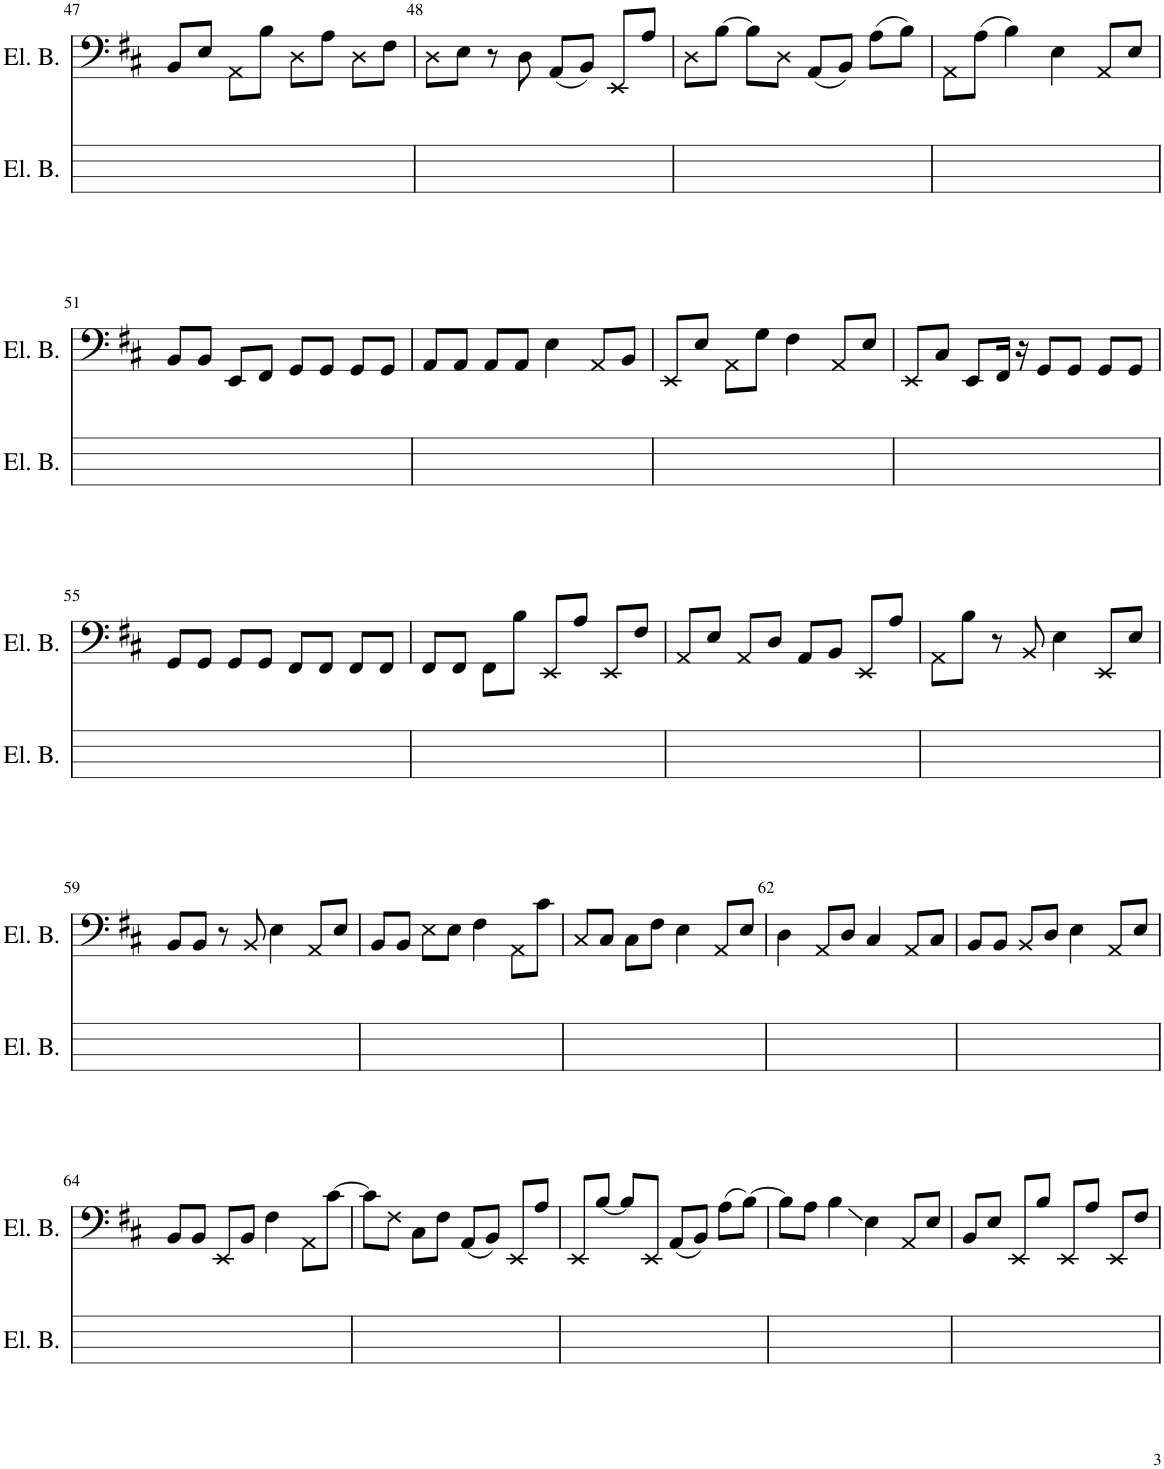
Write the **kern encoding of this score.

**kern	**kern
*part2	*part1
*staff2	*staff1
*I"Electric Bass	*I"Electric Bass
*I'El. B.	*I'El. B.
!!LO:PB:g=z
*	*clefF4
*Trd7c12	*Trd7c12
*k[f#c#]	*k[f#c#]
*M4/4	*M4/4
=47	=47
1r	8BB/L
.	8E/J
.	8AA\L
.	8B\J
.	8D\L
.	8A\J
.	8D\L
.	8F#\J
=48	=48
1r	8D\L
.	8E\J
.	8r
.	8D\
.	(8AA/L
.	8BB/J)
.	8EE/L
.	8A/J
=49	=49
1r	8D\L
.	[8B\J
.	8B\L]
.	8D\J
.	(8AA/L
.	8BB/J)
.	(8A\L
.	8B\J)
=50	=50
1r	8AA\L
.	(8A\J
.	4B\)
.	4E\
.	8AA/L
.	8E/J
!!LO:LB:g=z
=51	=51
1r	8BB/L
.	8BB/J
.	8EE/L
.	8FF#/J
.	8GG/L
.	8GG/J
.	8GG/L
.	8GG/J
=52	=52
1r	8AA/L
.	8AA/J
.	8AA/L
.	8AA/J
.	4E\
.	8AA/L
.	8BB/J
=53	=53
1r	8EE/L
.	8E/J
.	8AA\L
.	8G\J
.	4F#\
.	8AA/L
.	8E/J
=54	=54
1r	8EE/L
.	8C#/J
.	8EE/L
.	16FF#/Jk
.	16r
.	8GG/L
.	8GG/J
.	8GG/L
.	8GG/J
!!LO:LB:g=z
=55	=55
1r	8GG/L
.	8GG/J
.	8GG/L
.	8GG/J
.	8FF#/L
.	8FF#/J
.	8FF#/L
.	8FF#/J
=56	=56
1r	8FF#/L
.	8FF#/J
.	8FF#\L
.	8B\J
.	8EE/L
.	8A/J
.	8EE/L
.	8F#/J
=57	=57
1r	8AA/L
.	8E/J
.	8AA/L
.	8D/J
.	8AA/L
.	8BB/J
.	8EE/L
.	8A/J
=58	=58
1r	8AA\L
.	8B\J
.	8r
.	8BB/
.	4E\
.	8EE/L
.	8E/J
!!LO:LB:g=z
=59	=59
1r	8BB/L
.	8BB/J
.	8r
.	8BB/
.	4E\
.	8AA/L
.	8E/J
=60	=60
1r	8BB/L
.	8BB/J
.	8E\L
.	8E\J
.	4F#\
.	8AA\L
.	8c#\J
=61	=61
1r	8C#/L
.	8C#/J
.	8C#\L
.	8F#\J
.	4E\
.	8AA/L
.	8E/J
=62	=62
1r	4D\
.	8AA/L
.	8D/J
.	4C#/
.	8AA/L
.	8C#/J
=63	=63
1r	8BB/L
.	8BB/J
.	8BB/L
.	8D/J
.	4E\
.	8AA/L
.	8E/J
!!LO:LB:g=z
=64	=64
1r	8BB/L
.	8BB/J
.	8EE/L
.	8BB/J
.	4F#\
.	8AA\L
.	[8c#\J
=65	=65
1r	8c#\L]
.	8F#\J
.	8C#\L
.	8F#\J
.	(8AA/L
.	8BB/J)
.	8EE/L
.	8A/J
=66	=66
1r	8EE/L
.	[8B/J
.	8B/L]
.	8EE/J
.	(8AA/L
.	8BB/J)
.	(8A\L
.	[8B\J)
=67	=67
1r	8B\L]
.	8A\J
.	4B\
.	4E\
.	8AA/L
.	8E/J
=68	=68
1r	8BB/L
.	8E/J
.	8EE/L
.	8B/J
.	8EE/L
.	8A/J
.	8EE/L
.	8F#/J
=	=
*-	*-
